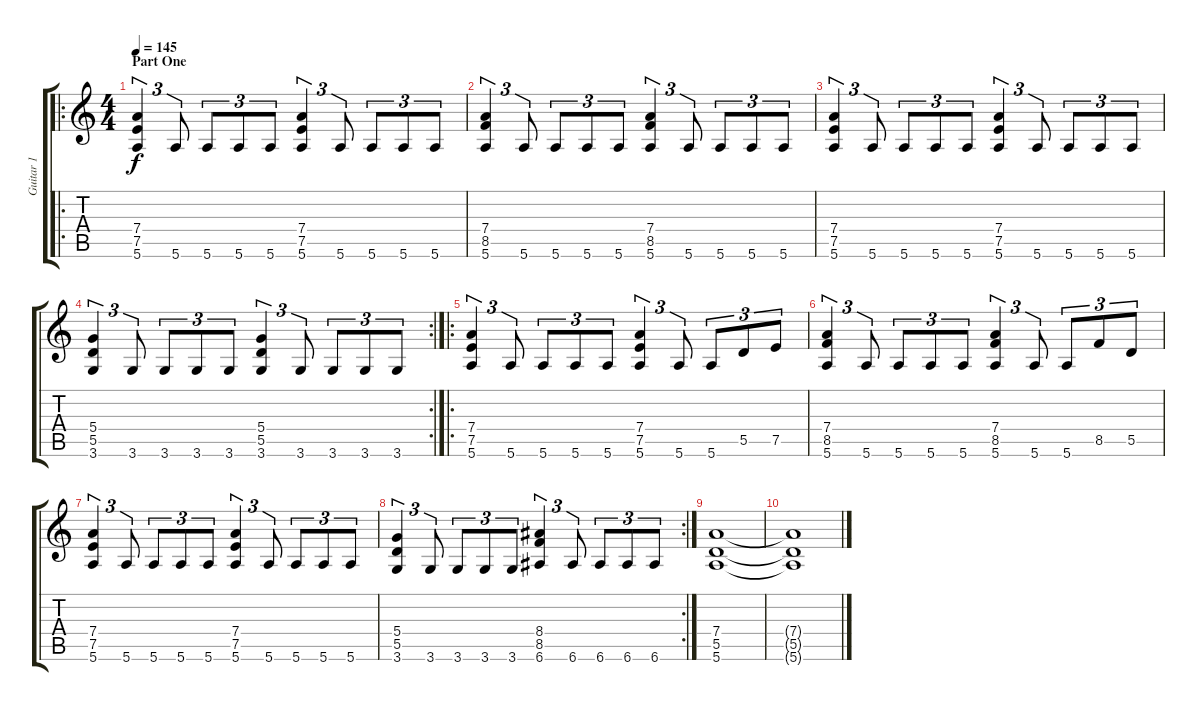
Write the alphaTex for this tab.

\track ("Guitar 1" "Guitar 1") {instrument distortionguitar}
\staff {score tabs}
\tuning (E4 B3 G3 D3 A2 E2) {hide}
\ro
\ts (4 4)
\section ("" "Part One")
\tempo 145
\clef g2
\ks c
(7.4 7.5 5.6).4{tu (3 2) dy f balance 16 instrument distortionguitar} 5.6.8{tu (3 2)} 5.6.8{tu (3 2)} 5.6.8{tu (3 2)} 5.6.8{tu (3 2)} (7.4 7.5 5.6).4{tu (3 2)} 5.6.8{tu (3 2)} 5.6.8{tu (3 2)} 5.6.8{tu (3 2)} 5.6.8{tu (3 2)} |
(7.4 8.5 5.6).4{tu (3 2)} 5.6.8{tu (3 2)} 5.6.8{tu (3 2)} 5.6.8{tu (3 2)} 5.6.8{tu (3 2)} (7.4 8.5 5.6).4{tu (3 2)} 5.6.8{tu (3 2)} 5.6.8{tu (3 2)} 5.6.8{tu (3 2)} 5.6.8{tu (3 2)} |
(7.4 7.5 5.6).4{tu (3 2)} 5.6.8{tu (3 2)} 5.6.8{tu (3 2)} 5.6.8{tu (3 2)} 5.6.8{tu (3 2)} (7.4 7.5 5.6).4{tu (3 2)} 5.6.8{tu (3 2)} 5.6.8{tu (3 2)} 5.6.8{tu (3 2)} 5.6.8{tu (3 2)} |
\rc 2
(5.4 5.5 3.6).4{tu (3 2)} 3.6.8{tu (3 2)} 3.6.8{tu (3 2)} 3.6.8{tu (3 2)} 3.6.8{tu (3 2)} (5.4 5.5 3.6).4{tu (3 2)} 3.6.8{tu (3 2)} 3.6.8{tu (3 2)} 3.6.8{tu (3 2)} 3.6.8{tu (3 2)} |
\ro
(7.4 7.5 5.6).4{tu (3 2) balance 14} 5.6.8{tu (3 2)} 5.6.8{tu (3 2)} 5.6.8{tu (3 2)} 5.6.8{tu (3 2)} (7.4 7.5 5.6).4{tu (3 2)} 5.6.8{tu (3 2)} 5.6.8{tu (3 2)} 5.5.8{tu (3 2)} 7.5.8{tu (3 2)} |
(7.4 8.5 5.6).4{tu (3 2)} 5.6.8{tu (3 2)} 5.6.8{tu (3 2)} 5.6.8{tu (3 2)} 5.6.8{tu (3 2)} (7.4 8.5 5.6).4{tu (3 2)} 5.6.8{tu (3 2)} 5.6.8{tu (3 2)} 8.5.8{tu (3 2)} 5.5.8{tu (3 2)} |
(7.4 7.5 5.6).4{tu (3 2)} 5.6.8{tu (3 2)} 5.6.8{tu (3 2)} 5.6.8{tu (3 2)} 5.6.8{tu (3 2)} (7.4 7.5 5.6).4{tu (3 2)} 5.6.8{tu (3 2)} 5.6.8{tu (3 2)} 5.6.8{tu (3 2)} 5.6.8{tu (3 2)} |
\rc 2
(5.4 5.5 3.6).4{tu (3 2)} 3.6.8{tu (3 2)} 3.6.8{tu (3 2)} 3.6.8{tu (3 2)} 3.6.8{tu (3 2)} (8.4 8.5 6.6).4{tu (3 2)} 6.6.8{tu (3 2)} 6.6.8{tu (3 2)} 6.6.8{tu (3 2)} 6.6.8{tu (3 2)} |
(7.4 5.5 5.6).1{volume 0 balance 16} |
(7.4{t} 5.5{t} 5.6{t}).1
